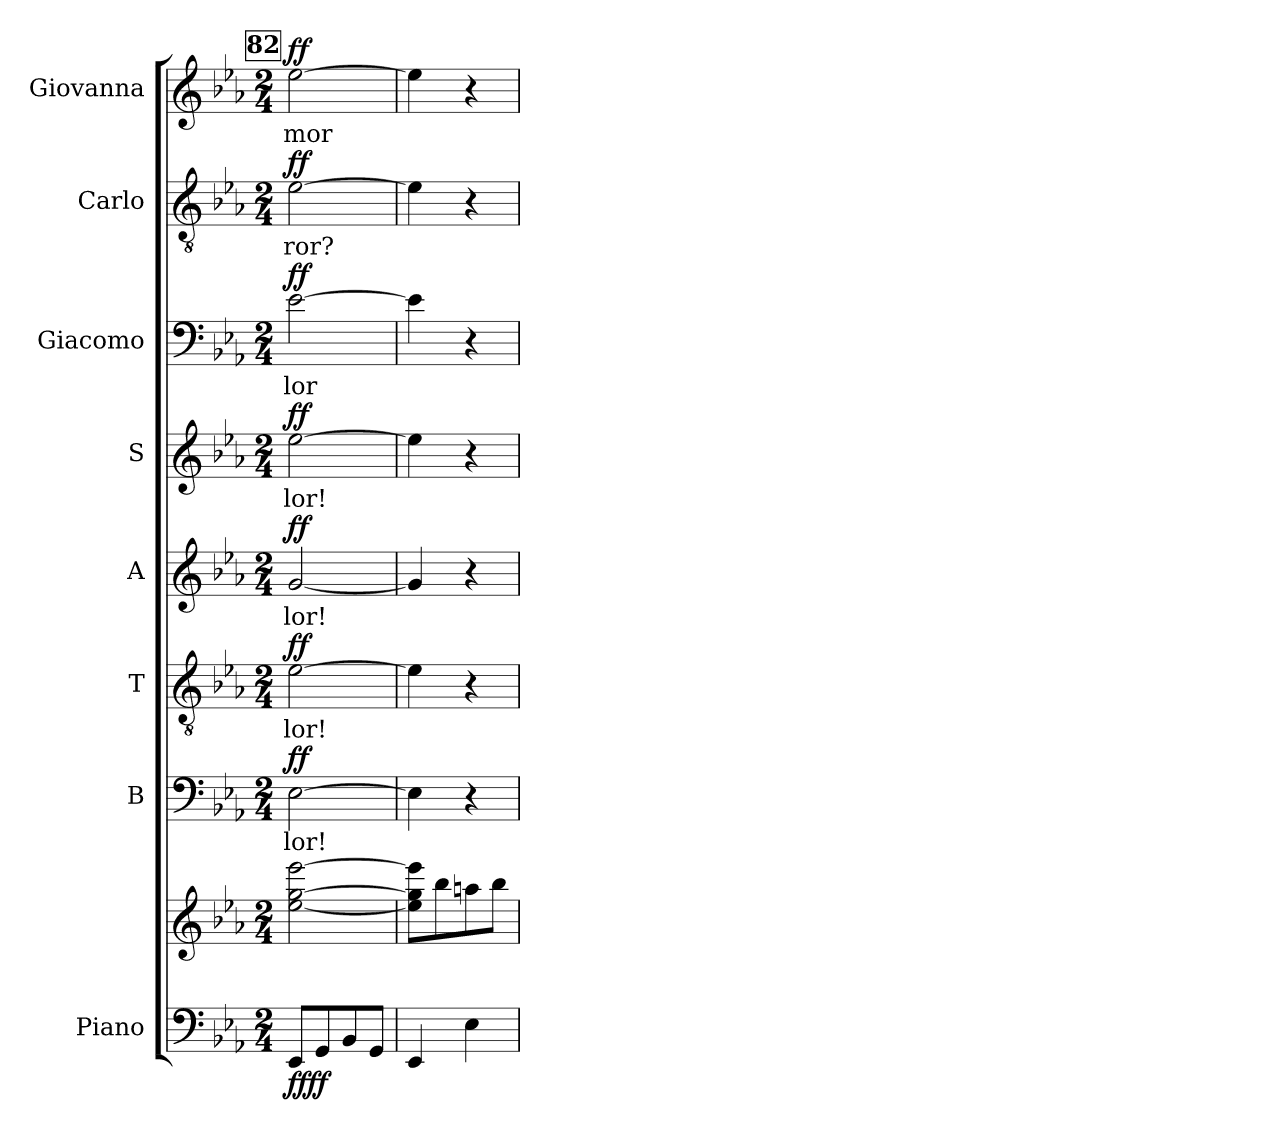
**kern	**kern	**dynam	**kern	**text	**dynam	**kern	**text	**dynam	**kern	**text	**dynam	**kern	**text	**dynam	**kern	**text	**dynam	**kern	**text	**dynam	**kern	**text	**dynam
*part8	*part8	*part8	*part7	*part7	*part7	*part6	*part6	*part6	*part5	*part5	*part5	*part4	*part4	*part4	*part3	*part3	*part3	*part2	*part2	*part2	*part1	*part1	*part1
*staff9	*staff8	*staff8/9	*staff7	*staff7	*staff7	*staff6	*staff6	*staff6	*staff5	*staff5	*staff5	*staff4	*staff4	*staff4	*staff3	*staff3	*staff3	*staff2	*staff2	*staff2	*staff1	*staff1	*staff1
*I"Piano	*	*	*I"B	*	*	*I"T	*	*	*I"A	*	*	*I"S	*	*	*I"Giacomo	*	*	*I"Carlo	*	*	*I"Giovanna	*	*
*I'Pno	*	*	*I'B	*	*	*I'T	*	*	*I'A	*	*	*I'S	*	*	*	*	*	*	*	*	*	*	*
*clefF4	*clefG2	*	*clefF4	*	*	*clefGv2	*	*	*clefG2	*	*	*clefG2	*	*	*clefF4	*	*	*clefGv2	*	*	*clefG2	*	*
*k[b-e-a-]	*k[b-e-a-]	*	*k[b-e-a-]	*	*	*k[b-e-a-]	*	*	*k[b-e-a-]	*	*	*k[b-e-a-]	*	*	*k[b-e-a-]	*	*	*k[b-e-a-]	*	*	*k[b-e-a-]	*	*
*M2/4	*M2/4	*	*M2/4	*	*	*M2/4	*	*	*M2/4	*	*	*M2/4	*	*	*M2/4	*	*	*M2/4	*	*	*M2/4	*	*
!!LO:REH:place=s1:a:B:fs=14:t=82
=420	=420	=420	=420	=420	=420	=420	=420	=420	=420	=420	=420	=420	=420	=420	=420	=420	=420	=420	=420	=420	=420	=420	=420
!	!	!LO:DY:b=2	!	!LO:LY:b	!	!	!LO:LY:b	!	!	!LO:LY:b	!	!	!LO:LY:b	!	!	!LO:LY:b	!	!	!LO:LY:b	!	!	!LO:LY:b	!
!	!	!LO:DY:n=1:b	!	!	!LO:DY:a	!	!	!LO:DY:a	!	!	!LO:DY:a	!	!	!LO:DY:a	!	!	!LO:DY:a	!	!	!LO:DY:a	!	!	!LO:DY:a
8EE-/L	[2ee-\ [2gg\ [2eee-\	ff ff	[2E-\	-lor!	ff	[2e-\	-lor!	ff	[2g/	-lor!	ff	[2ee-\	-lor!	ff	[2e-\	-lor	ff	[2e-\	-ror?	ff	[2ee-\	-mor	ff
8GG/	.	.	.	.	.	.	.	.	.	.	.	.	.	.	.	.	.	.	.	.	.	.	.
8BB-/	.	.	.	.	.	.	.	.	.	.	.	.	.	.	.	.	.	.	.	.	.	.	.
8GG/J	.	.	.	.	.	.	.	.	.	.	.	.	.	.	.	.	.	.	.	.	.	.	.
=421	=421	=421	=421	=421	=421	=421	=421	=421	=421	=421	=421	=421	=421	=421	=421	=421	=421	=421	=421	=421	=421	=421	=421
4EE-/	8ee-\] 8gg\] 8eee-\]L	.	4E-\]	.	.	4e-\]	.	.	4g/]	.	.	4ee-\]	.	.	4e-\]	.	.	4e-\]	.	.	4ee-\]	.	.
.	8bb-\	.	.	.	.	.	.	.	.	.	.	.	.	.	.	.	.	.	.	.	.	.	.
4E-\	8aan\	.	4r	.	.	4r	.	.	4r	.	.	4r	.	.	4r	.	.	4r	.	.	4r	.	.
.	8bb-\J	.	.	.	.	.	.	.	.	.	.	.	.	.	.	.	.	.	.	.	.	.	.
=	=	=	=	=	=	=	=	=	=	=	=	=	=	=	=	=	=	=	=	=	=	=	=
*-	*-	*-	*-	*-	*-	*-	*-	*-	*-	*-	*-	*-	*-	*-	*-	*-	*-	*-	*-	*-	*-	*-	*-
